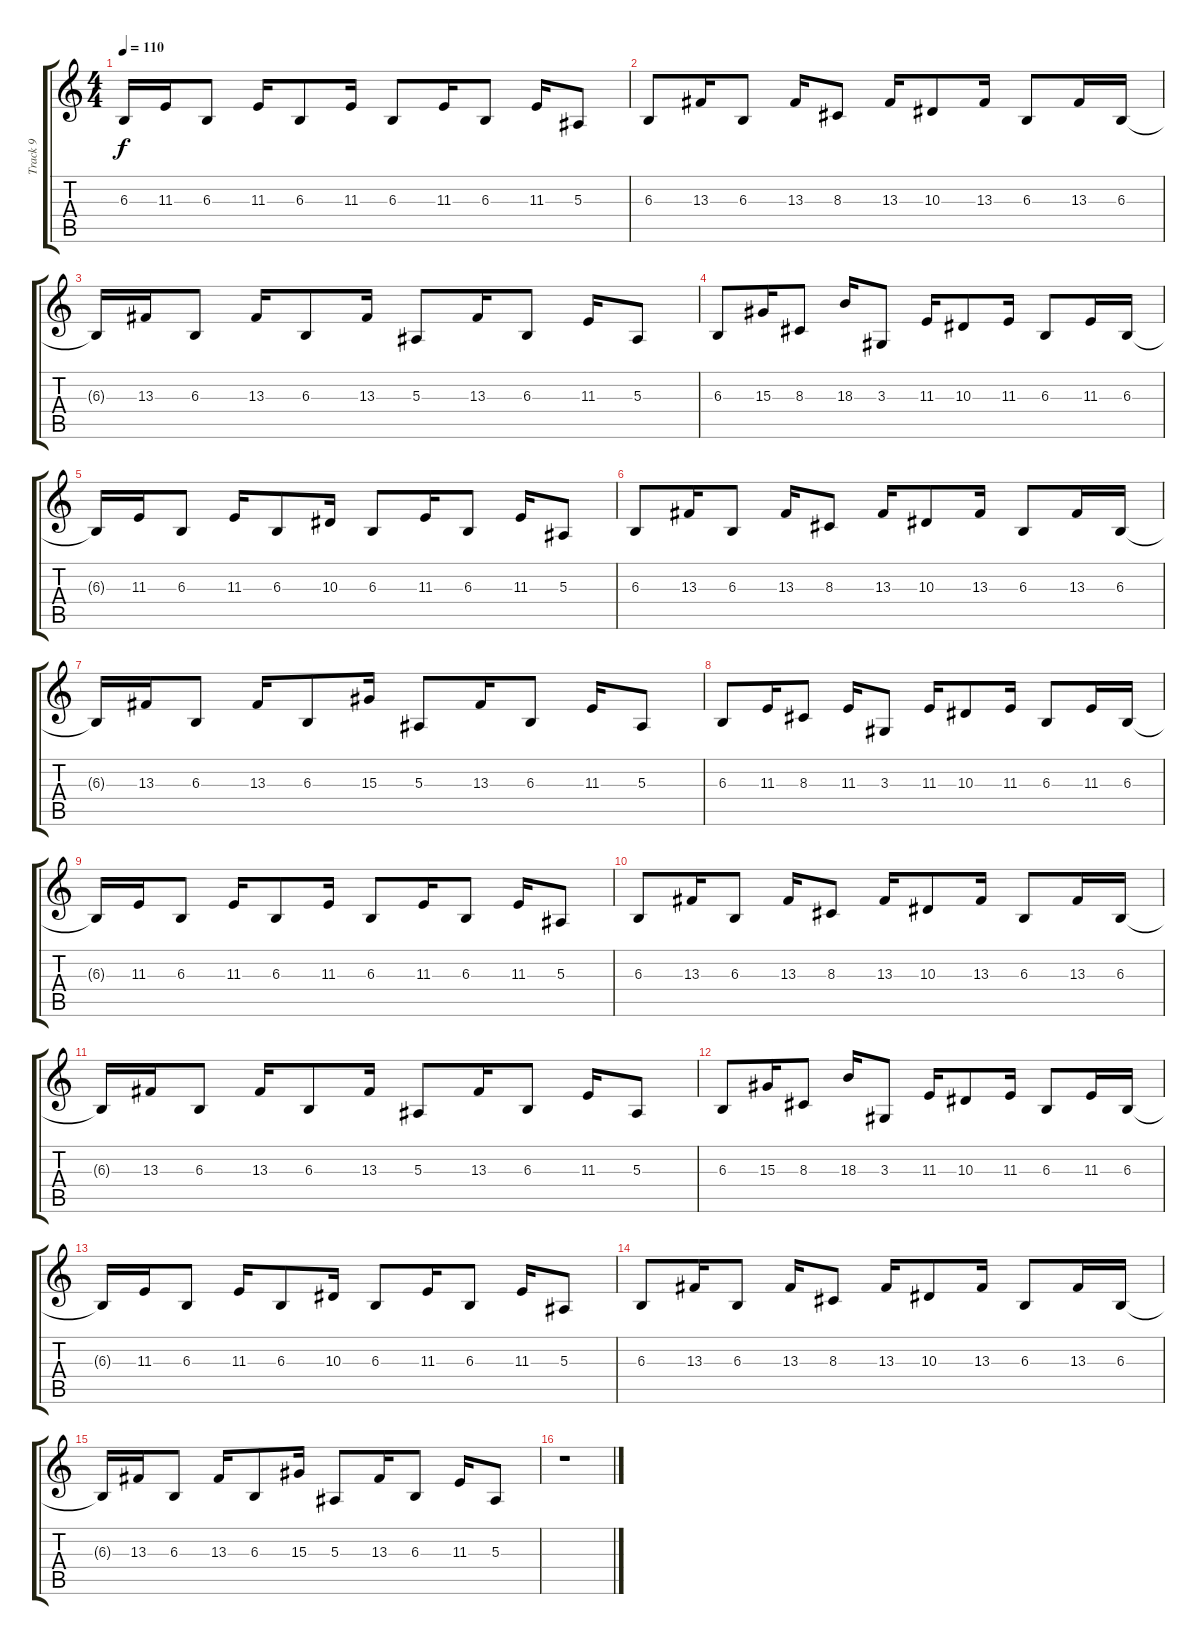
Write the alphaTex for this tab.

\track ("Track 9" "Track 9") {instrument acousticgrandpiano}
\staff {score tabs}
\tuning (D4 A3 F3 C3 G2 C2) {hide}
\ts (4 4)
\tempo 110
\clef g2
\ks c
6.3{t}.16{dy f} 11.3.16 6.3.8 11.3.16 6.3.8 11.3.16 6.3.8 11.3.16 6.3.8 11.3.16 5.3.8 |
6.3.8 13.3.16 6.3.8 13.3.16 8.3.8 13.3.16 10.3.8 13.3.16 6.3.8 13.3.16 6.3.16 |
6.3{t}.16 13.3.16 6.3.8 13.3.16 6.3.8 13.3.16 5.3.8 13.3.16 6.3.8 11.3.16 5.3.8 |
6.3.8 15.3.16 8.3.8 18.3.16 3.3.8 11.3.16 10.3.8 11.3.16 6.3.8 11.3.16 6.3.16 |
6.3{t}.16 11.3.16 6.3.8 11.3.16 6.3.8 10.3.16 6.3.8 11.3.16 6.3.8 11.3.16 5.3.8 |
6.3.8 13.3.16 6.3.8 13.3.16 8.3.8 13.3.16 10.3.8 13.3.16 6.3.8 13.3.16 6.3.16 |
6.3{t}.16 13.3.16 6.3.8 13.3.16 6.3.8 15.3.16 5.3.8 13.3.16 6.3.8 11.3.16 5.3.8 |
6.3.8 11.3.16 8.3.8 11.3.16 3.3.8 11.3.16 10.3.8 11.3.16 6.3.8 11.3.16 6.3.16 |
6.3{t}.16 11.3.16 6.3.8 11.3.16 6.3.8 11.3.16 6.3.8 11.3.16 6.3.8 11.3.16 5.3.8 |
6.3.8 13.3.16 6.3.8 13.3.16 8.3.8 13.3.16 10.3.8 13.3.16 6.3.8 13.3.16 6.3.16 |
6.3{t}.16 13.3.16 6.3.8 13.3.16 6.3.8 13.3.16 5.3.8 13.3.16 6.3.8 11.3.16 5.3.8 |
6.3.8 15.3.16 8.3.8 18.3.16 3.3.8 11.3.16 10.3.8 11.3.16 6.3.8 11.3.16 6.3.16 |
6.3{t}.16 11.3.16 6.3.8 11.3.16 6.3.8 10.3.16 6.3.8 11.3.16 6.3.8 11.3.16 5.3.8 |
6.3.8 13.3.16 6.3.8 13.3.16 8.3.8 13.3.16 10.3.8 13.3.16 6.3.8 13.3.16 6.3.16 |
6.3{t}.16 13.3.16 6.3.8 13.3.16 6.3.8 15.3.16 5.3.8 13.3.16 6.3.8 11.3.16 5.3.8 |
r.1
